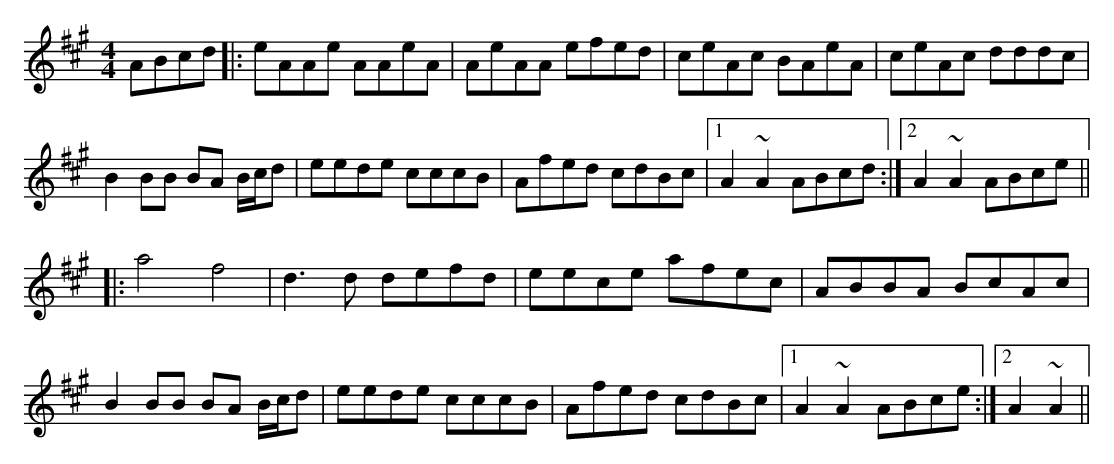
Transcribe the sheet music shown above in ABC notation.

X:1
M:4/4
K:A
ABcd|:eAAe AAeA|AeAA efed|ceAc BAeA|ceAc dddc|
B2 BB BA B/c/d|eede cccB|Afed cdBc|1 A2 ~A2 ABcd:|2 A2 ~A2 ABce||
|:a4 f4|d3d defd|eece afec|ABBA BcAc|
B2 BB BA B/c/d|eede cccB|Afed cdBc|1 A2 ~A2 ABce:|2 A2 ~A2||
